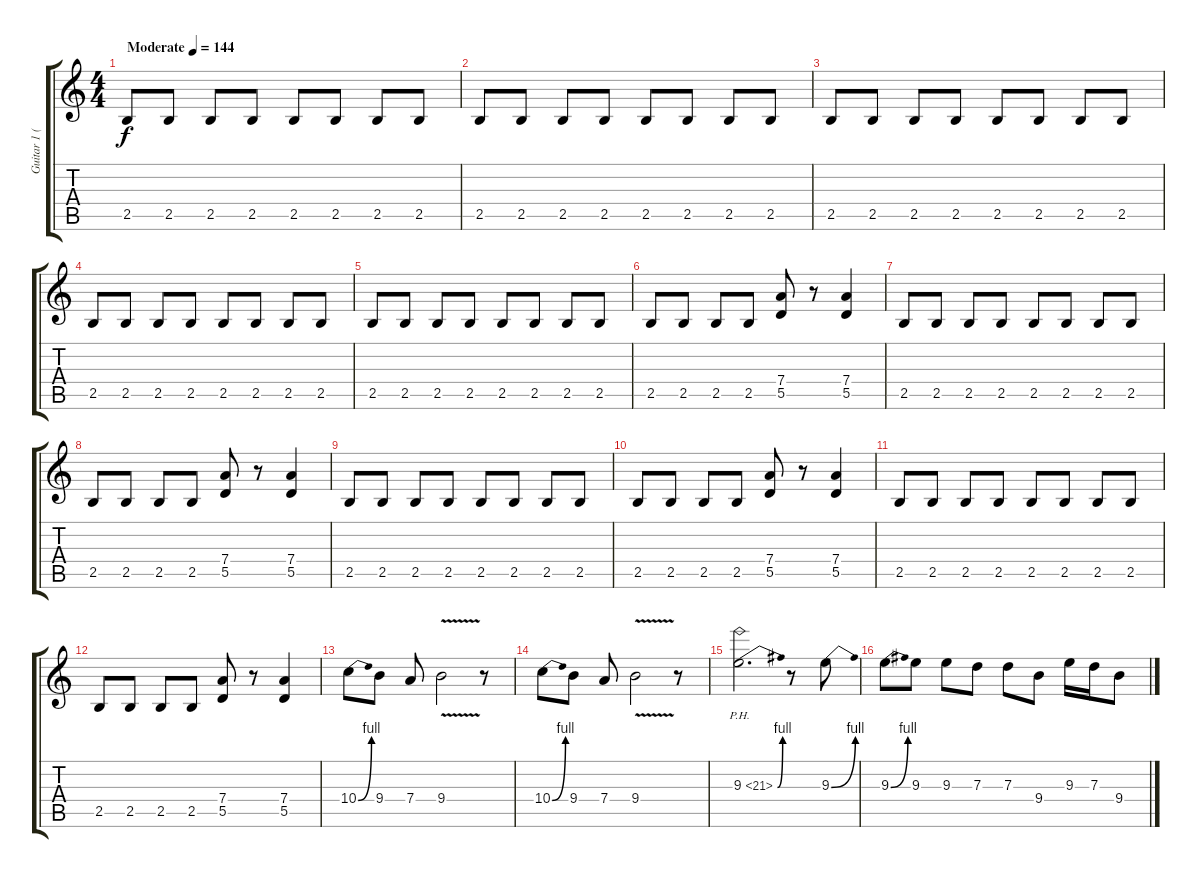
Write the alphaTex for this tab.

\track ("Guitar 1 (Saboter)" "Guitar 1 (") {instrument overdrivenguitar}
\staff {score tabs}
\tuning (E4 B3 G3 D3 A2 E2) {hide}
\ts (4 4)
\tempo (144 "Moderate")
\clef g2
\ks c
2.5.8{dy f instrument overdrivenguitar} 2.5.8 2.5.8 2.5.8 2.5.8 2.5.8 2.5.8 2.5.8 |
2.5.8 2.5.8 2.5.8 2.5.8 2.5.8 2.5.8 2.5.8 2.5.8 |
2.5.8 2.5.8 2.5.8 2.5.8 2.5.8 2.5.8 2.5.8 2.5.8 |
2.5.8 2.5.8 2.5.8 2.5.8 2.5.8 2.5.8 2.5.8 2.5.8 |
2.5.8 2.5.8 2.5.8 2.5.8 2.5.8 2.5.8 2.5.8 2.5.8 |
2.5.8 2.5.8 2.5.8 2.5.8 (7.4 5.5).8 r.8 (7.4 5.5).4 |
2.5.8 2.5.8 2.5.8 2.5.8 2.5.8 2.5.8 2.5.8 2.5.8 |
2.5.8 2.5.8 2.5.8 2.5.8 (7.4 5.5).8 r.8 (7.4 5.5).4 |
2.5.8 2.5.8 2.5.8 2.5.8 2.5.8 2.5.8 2.5.8 2.5.8 |
2.5.8 2.5.8 2.5.8 2.5.8 (7.4 5.5).8 r.8 (7.4 5.5).4 |
2.5.8 2.5.8 2.5.8 2.5.8 2.5.8 2.5.8 2.5.8 2.5.8 |
2.5.8 2.5.8 2.5.8 2.5.8 (7.4 5.5).8 r.8 (7.4 5.5).4 |
10.4{be (bend 0 0 60 4)}.8 9.4.8 7.4.8 9.4{v}.2 r.8 |
10.4{be (bend 0 0 60 4)}.8 9.4.8 7.4.8 9.4{v}.2 r.8 |
9.3{be (bend 0 0 60 4) ph 12}.2{d} r.8 9.3{be (bend 0 0 60 4)}.8 |
9.3{be (bend 0 0 60 4)}.8 9.3.8 9.3.8 7.3.8 7.3.8 9.4.8 9.3.16 7.3.16 9.4.8
